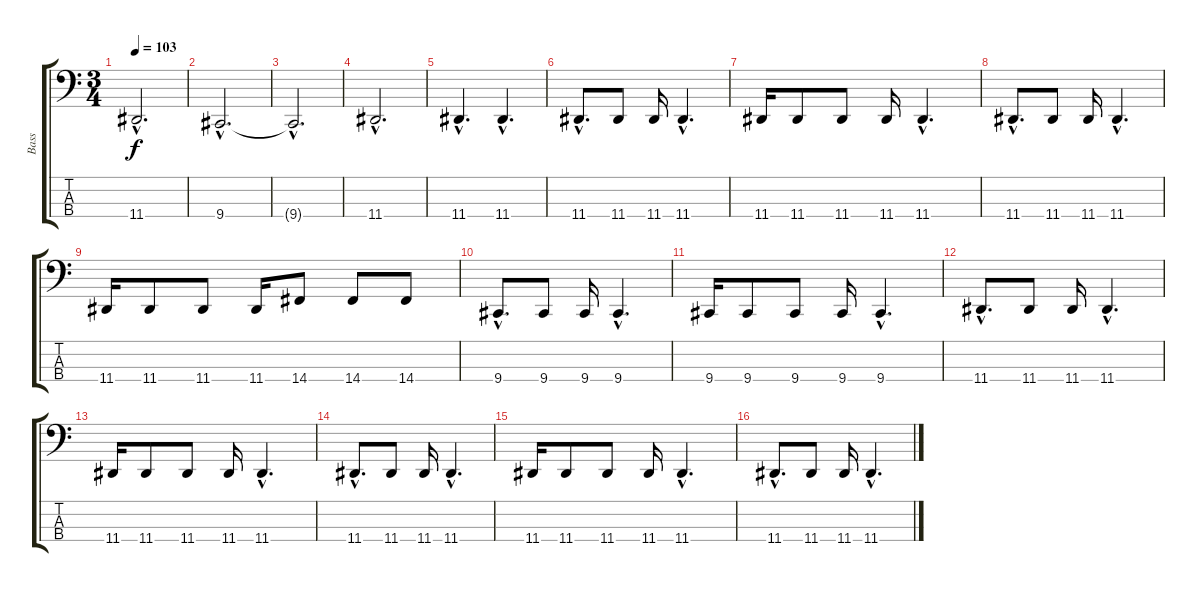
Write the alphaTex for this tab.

\track ("Bass" "Bass") {instrument lead8bassandlead}
\staff {score tabs}
\tuning (G2 D2 A1 E1) {hide}
\ts (3 4)
\tempo 103
\clef f4
\ks c
11.4{hac t}.2{d dy f} |
9.4{hac}.2{d} |
9.4{hac t}.2{d} |
11.4{hac}.2{d} |
11.4{hac}.4{d} 11.4{hac}.4{d} |
11.4{hac}.8{d} 11.4.8 11.4.16 11.4{hac}.4{d} |
11.4.16 11.4.8 11.4.8 11.4.16 11.4{hac}.4{d} |
11.4{hac}.8{d} 11.4.8 11.4.16 11.4{hac}.4{d} |
11.4.16 11.4.8 11.4.8 11.4.16 14.4.8 14.4.8 14.4.8 |
9.4{hac}.8{d} 9.4.8 9.4.16 9.4{hac}.4{d} |
9.4.16 9.4.8 9.4.8 9.4.16 9.4{hac}.4{d} |
11.4{hac}.8{d} 11.4.8 11.4.16 11.4{hac}.4{d} |
11.4.16 11.4.8 11.4.8 11.4.16 11.4{hac}.4{d} |
11.4{hac}.8{d} 11.4.8 11.4.16 11.4{hac}.4{d} |
11.4.16 11.4.8 11.4.8 11.4.16 11.4{hac}.4{d} |
11.4{hac}.8{d} 11.4.8 11.4.16 11.4{hac}.4{d}
